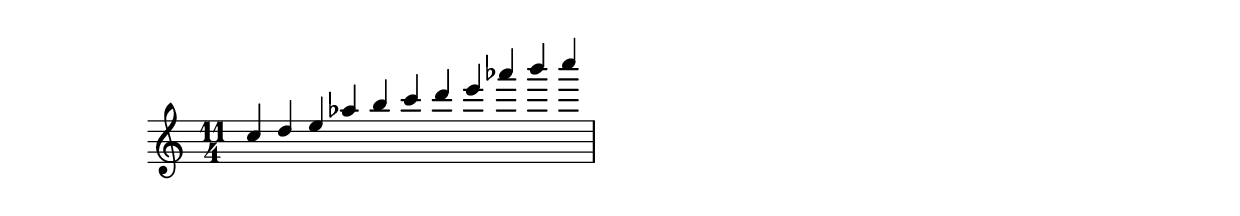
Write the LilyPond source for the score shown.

\version "2.18.2" \score { \new Staff << \new Voice { \set midiInstrument = #"piano" \voiceOne
 \key c \major \time 11/4
\override Voice.TextScript.font-size = #-4
 { c'' d'' e'' aes'' b'' c''' d''' e''' aes''' b''' c''''  } 
 } >> \layout { } \midi { \context { \Staff \remove "Staff_performer" }
\context { \Voice \consists "Staff_performer" } \tempo 2 = 60 } }
\paper{oddHeaderMarkup = ##f oddFooterMarkup = ##f}
